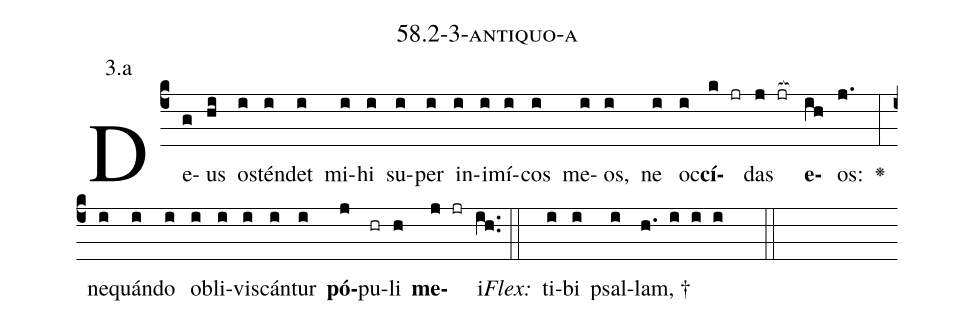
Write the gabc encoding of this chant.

name: 58.2-3-antiquo-a;
annotation: 3.a;
%%
(c4)De(g)us(hi) os(i)tén(i)det(i) mi(i)hi(i) su(i)per(i) in(i)i(i)mí(i)cos(i) me(i)os,(i) ne(i) oc(i)<b>cí</b>(k jr)das(j jr[ocb:1{]) <b>e</b>(ih[ocb:0}])os:(j.) <v>\greheightstar</v>(:) ne(i)quán(i)do(i) ob(i)li(i)vis(i)cán(i)tur(i) <b>pó</b>(j)pu(hr)li(h) <b>me</b>(j jr)i.(ih..) (::)
<i>Flex:</i>()  ti(i)bi(i) psal(i)lam, †(h. i i i  ::)

%E(i) u(i) o(j) u(h) a(j) e.(ih..) (::)
